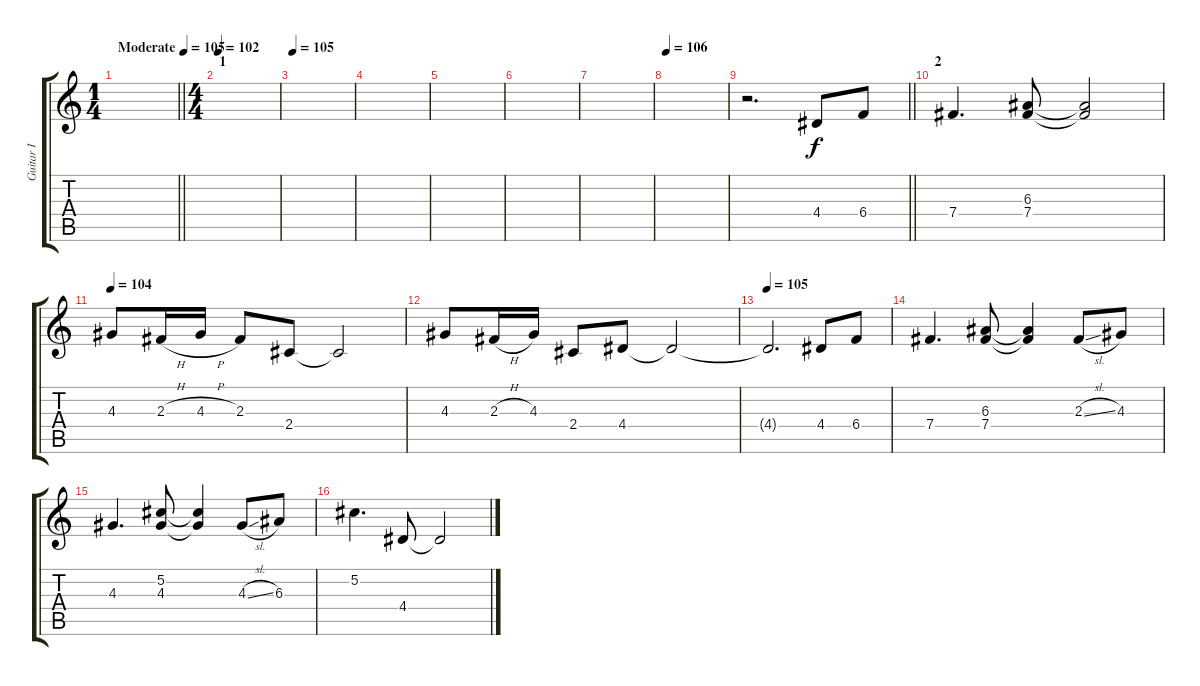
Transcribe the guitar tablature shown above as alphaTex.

\track ("Guitar I" "Guitar I") {instrument overdrivenguitar}
\staff {score tabs}
\tuning (Db4 Ab3 E3 B2 Gb2 B1) {hide}
\ts (1 4)
\tempo (105 "Moderate")
\clef g2
\barLineRight lightlight
\ks c
|
\ts (4 4)
\section ("" "1")
\tempo 102
|
\tempo 105
|
|
|
|
|
\tempo 106
|
\barLineRight lightlight
r.2{d instrument electricguitarjazz} 4.4.8 6.4.8 |
\section ("" "2")
7.4.4{d} (6.3 7.4).8 (6.3{t} 7.4{t}).2 |
\tempo 104
4.3.8 2.3{h}.16 4.3{h}.16 2.3.8 2.4.8 2.4{t}.2 |
4.3.8 2.3{h}.16 4.3.16 2.4.8 4.4.8 4.4{t}.2 |
\tempo 105
4.4{t}.2{d} 4.4.8 6.4.8 |
7.4.4{d} (6.3 7.4).8 (6.3{t} 7.4{t}).4 2.3{sl}.8 4.3.8 |
4.3.4{d} (5.2 4.3).8 (5.2{t} 4.3{t}).4 4.3{sl}.8 6.3.8 |
5.2.4{d} 4.4.8 4.4{t}.2
